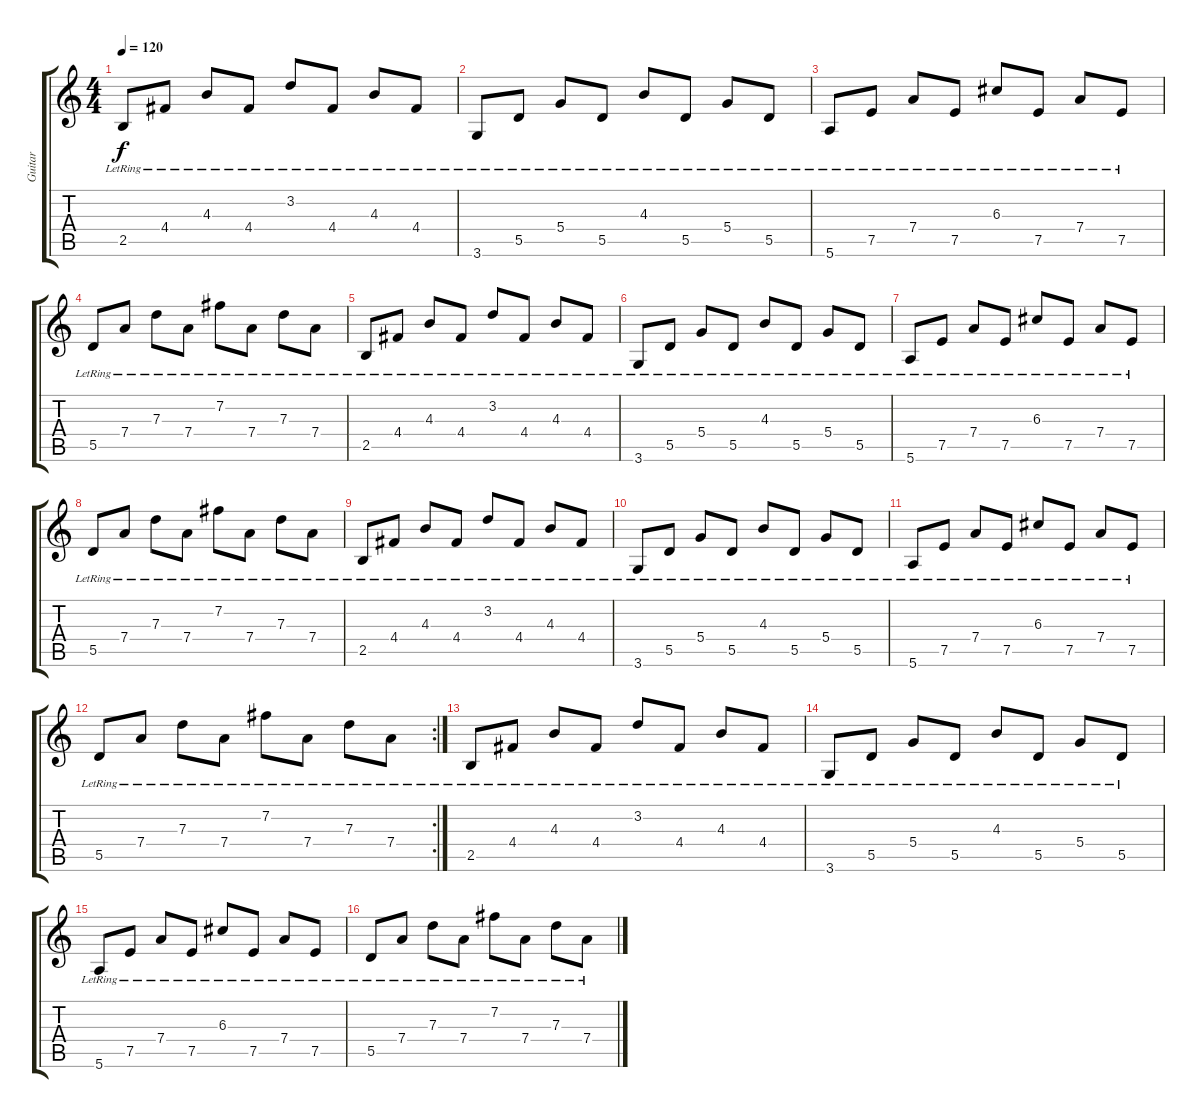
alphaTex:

\track ("Guitar" "Guitar") {instrument acousticguitarnylon}
\staff {score tabs}
\tuning (E4 B3 G3 D3 A2 E2) {hide}
\ts (4 4)
\tempo 120
\clef g2
\ks c
2.5{lr}.8{dy f} 4.4{lr}.8 4.3{lr}.8 4.4{lr}.8 3.2{lr}.8 4.4{lr}.8 4.3{lr}.8 4.4{lr}.8 |
3.6{lr}.8 5.5{lr}.8 5.4{lr}.8 5.5{lr}.8 4.3{lr}.8 5.5{lr}.8 5.4{lr}.8 5.5{lr}.8 |
5.6{lr}.8 7.5{lr}.8 7.4{lr}.8 7.5{lr}.8 6.3{lr}.8 7.5{lr}.8 7.4{lr}.8 7.5{lr}.8 |
5.5{lr}.8 7.4{lr}.8 7.3{lr}.8 7.4{lr}.8 7.2{lr}.8 7.4{lr}.8 7.3{lr}.8 7.4{lr}.8 |
2.5{lr}.8 4.4{lr}.8 4.3{lr}.8 4.4{lr}.8 3.2{lr}.8 4.4{lr}.8 4.3{lr}.8 4.4{lr}.8 |
3.6{lr}.8 5.5{lr}.8 5.4{lr}.8 5.5{lr}.8 4.3{lr}.8 5.5{lr}.8 5.4{lr}.8 5.5{lr}.8 |
5.6{lr}.8 7.5{lr}.8 7.4{lr}.8 7.5{lr}.8 6.3{lr}.8 7.5{lr}.8 7.4{lr}.8 7.5{lr}.8 |
5.5{lr}.8 7.4{lr}.8 7.3{lr}.8 7.4{lr}.8 7.2{lr}.8 7.4{lr}.8 7.3{lr}.8 7.4{lr}.8 |
2.5{lr}.8 4.4{lr}.8 4.3{lr}.8 4.4{lr}.8 3.2{lr}.8 4.4{lr}.8 4.3{lr}.8 4.4{lr}.8 |
3.6{lr}.8 5.5{lr}.8 5.4{lr}.8 5.5{lr}.8 4.3{lr}.8 5.5{lr}.8 5.4{lr}.8 5.5{lr}.8 |
5.6{lr}.8 7.5{lr}.8 7.4{lr}.8 7.5{lr}.8 6.3{lr}.8 7.5{lr}.8 7.4{lr}.8 7.5{lr}.8 |
\rc 2
5.5{lr}.8 7.4{lr}.8 7.3{lr}.8 7.4{lr}.8 7.2{lr}.8 7.4{lr}.8 7.3{lr}.8 7.4{lr}.8 |
2.5{lr}.8 4.4{lr}.8 4.3{lr}.8 4.4{lr}.8 3.2{lr}.8 4.4{lr}.8 4.3{lr}.8 4.4{lr}.8 |
3.6{lr}.8 5.5{lr}.8 5.4{lr}.8 5.5{lr}.8 4.3{lr}.8 5.5{lr}.8 5.4{lr}.8 5.5{lr}.8 |
5.6{lr}.8 7.5{lr}.8 7.4{lr}.8 7.5{lr}.8 6.3{lr}.8 7.5{lr}.8 7.4{lr}.8 7.5{lr}.8 |
5.5{lr}.8 7.4{lr}.8 7.3{lr}.8 7.4{lr}.8 7.2{lr}.8 7.4{lr}.8 7.3{lr}.8 7.4{lr}.8
